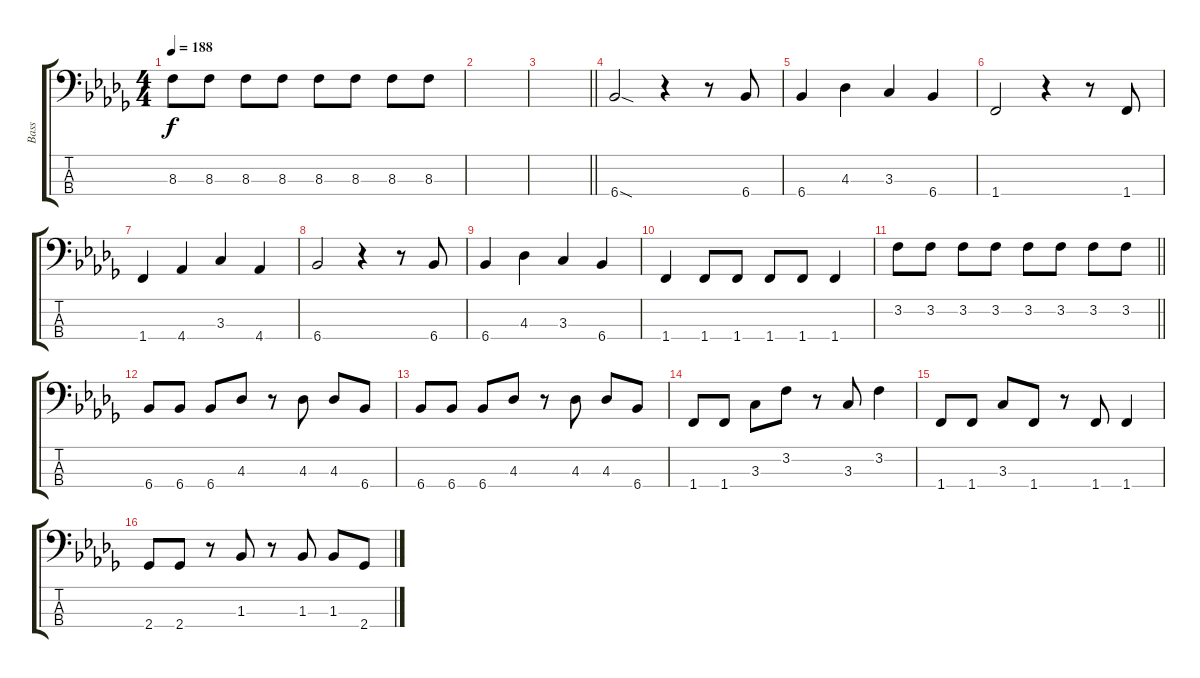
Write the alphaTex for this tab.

\track ("Bass" "Bass") {instrument electricbasspick}
\staff {score tabs}
\tuning (G2 D2 A1 E1) {hide}
\ts (4 4)
\tempo 188
\clef f4
\ks bbminor
8.3.8{dy f} 8.3.8 8.3.8 8.3.8 8.3.8 8.3.8 8.3.8 8.3.8 |
|
\barLineRight lightlight
|
6.4{sod}.2 r.4 r.8 6.4.8 |
6.4.4 4.3.4 3.3.4 6.4.4 |
1.4.2 r.4 r.8 1.4.8 |
1.4.4 4.4.4 3.3.4 4.4.4 |
6.4.2 r.4 r.8 6.4.8 |
6.4.4 4.3.4 3.3.4 6.4.4 |
1.4.4 1.4.8 1.4.8 1.4.8 1.4.8 1.4.4 |
\barLineRight lightlight
3.2.8 3.2.8 3.2.8 3.2.8 3.2.8 3.2.8 3.2.8 3.2.8 |
6.4.8 6.4.8 6.4.8 4.3.8 r.8 4.3.8 4.3.8 6.4.8 |
6.4.8 6.4.8 6.4.8 4.3.8 r.8 4.3.8 4.3.8 6.4.8 |
1.4.8 1.4.8 3.3.8 3.2.8 r.8 3.3.8 3.2.4 |
1.4.8 1.4.8 3.3.8 1.4.8 r.8 1.4.8 1.4.4 |
2.4.8 2.4.8 r.8 1.3.8 r.8 1.3.8 1.3.8 2.4.8
